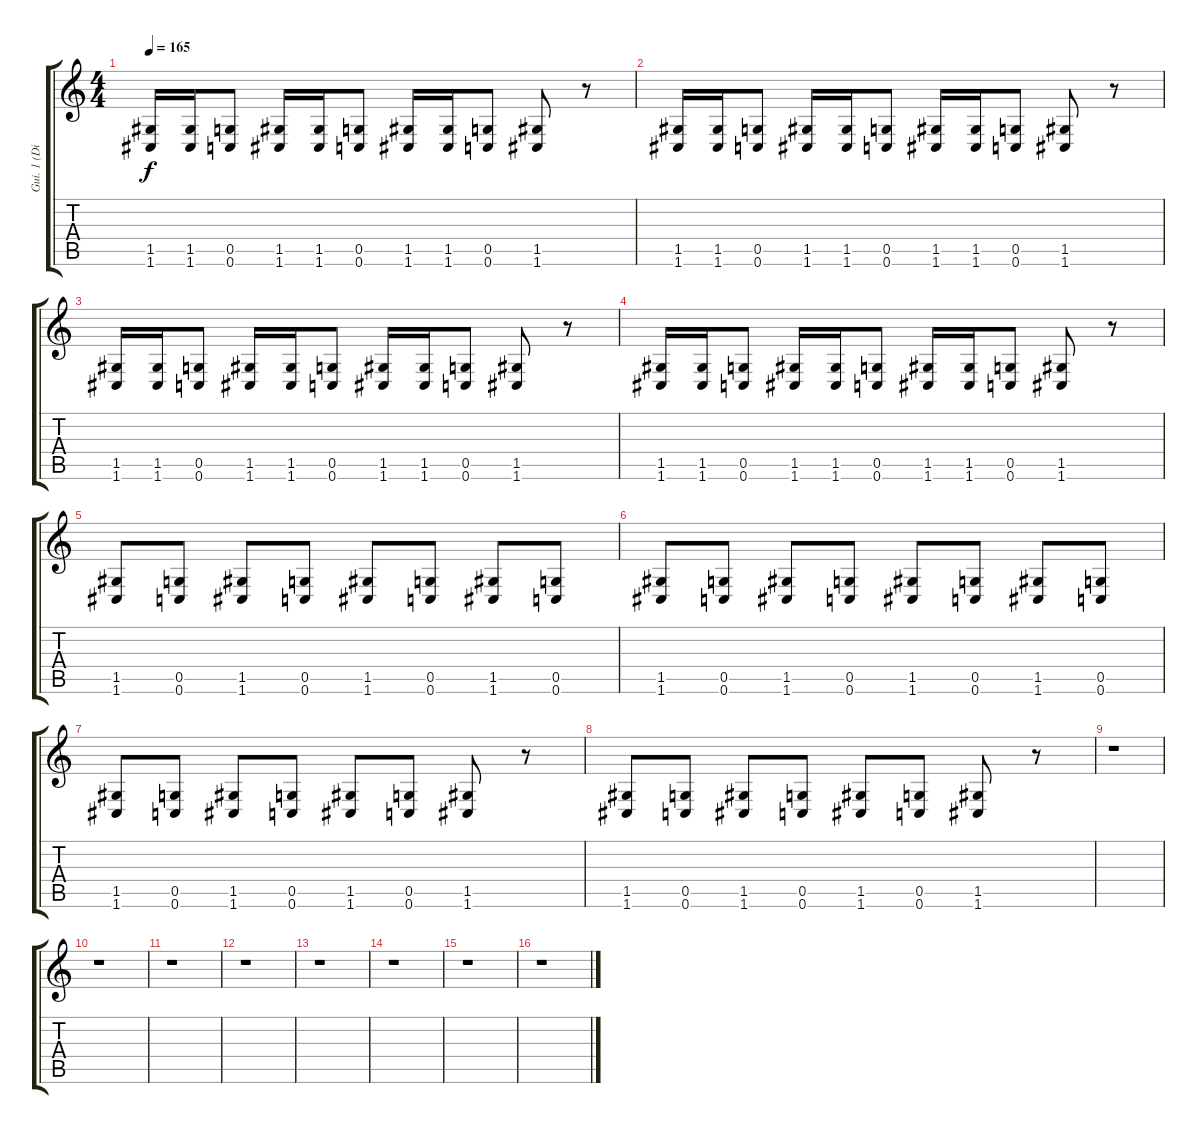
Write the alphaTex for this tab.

\track ("Gui. 1 (Dis.)" "Gui. 1 (Di") {instrument distortionguitar}
\staff {score tabs}
\tuning (D4 A3 F3 C3 G2 C2) {hide}
\ts (4 4)
\tempo 165
\clef g2
\ks c
(1.5 1.6).16{dy f instrument distortionguitar} (1.5 1.6).16 (0.5 0.6).8 (1.5 1.6).16 (1.5 1.6).16 (0.5 0.6).8 (1.5 1.6).16 (1.5 1.6).16 (0.5 0.6).8 (1.5 1.6).8 r.8 |
(1.5 1.6).16 (1.5 1.6).16 (0.5 0.6).8 (1.5 1.6).16 (1.5 1.6).16 (0.5 0.6).8 (1.5 1.6).16 (1.5 1.6).16 (0.5 0.6).8 (1.5 1.6).8 r.8 |
(1.5 1.6).16 (1.5 1.6).16 (0.5 0.6).8 (1.5 1.6).16 (1.5 1.6).16 (0.5 0.6).8 (1.5 1.6).16 (1.5 1.6).16 (0.5 0.6).8 (1.5 1.6).8 r.8 |
(1.5 1.6).16 (1.5 1.6).16 (0.5 0.6).8 (1.5 1.6).16 (1.5 1.6).16 (0.5 0.6).8 (1.5 1.6).16 (1.5 1.6).16 (0.5 0.6).8 (1.5 1.6).8 r.8 |
(1.5 1.6).8 (0.5 0.6).8 (1.5 1.6).8 (0.5 0.6).8 (1.5 1.6).8 (0.5 0.6).8 (1.5 1.6).8 (0.5 0.6).8 |
(1.5 1.6).8 (0.5 0.6).8 (1.5 1.6).8 (0.5 0.6).8 (1.5 1.6).8 (0.5 0.6).8 (1.5 1.6).8 (0.5 0.6).8 |
(1.5 1.6).8 (0.5 0.6).8 (1.5 1.6).8 (0.5 0.6).8 (1.5 1.6).8 (0.5 0.6).8 (1.5 1.6).8 r.8 |
(1.5 1.6).8 (0.5 0.6).8 (1.5 1.6).8 (0.5 0.6).8 (1.5 1.6).8 (0.5 0.6).8 (1.5 1.6).8 r.8 |
r.1 |
r.1 |
r.1 |
r.1 |
r.1 |
r.1 |
r.1 |
r.1
